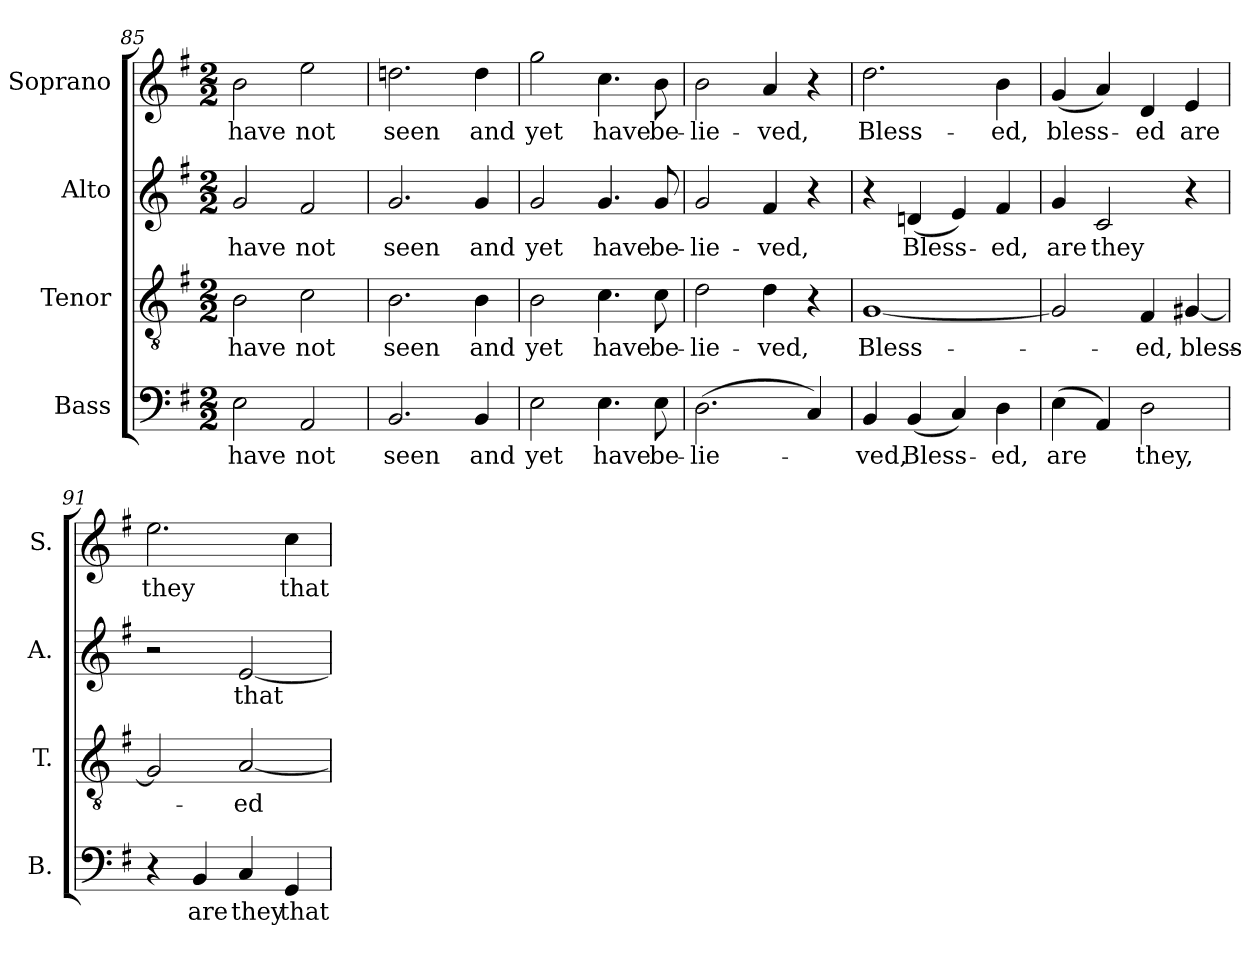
**kern	**text	**kern	**text	**kern	**text	**kern	**text
*part4	*part4	*part3	*part3	*part2	*part2	*part1	*part1
*staff4	*staff4	*staff3	*staff3	*staff2	*staff2	*staff1	*staff1
*I"Bass	*	*I"Tenor	*	*I"Alto	*	*I"Soprano	*
*I'B.	*	*I'T.	*	*I'A.	*	*I'S.	*
*clefF4	*	*clefGv2	*	*clefG2	*	*clefG2	*
*	*	*ITrd7c12	*	*	*	*	*
*k[f#]	*	*k[f#]	*	*k[f#]	*	*k[f#]	*
*G:	*	*G:	*	*G:	*	*G:	*
*M2/2	*	*M2/2	*	*M2/2	*	*M2/2	*
=85	=85	=85	=85	=85	=85	=85	=85
!	!LO:LY:b:color=#000000	!	!	!	!	!	!
!	!	!	!LO:LY:b:color=#000000	!	!	!	!
!	!	!	!	!	!LO:LY:b:color=#000000	!	!
!	!	!	!	!	!	!	!LO:LY:b:color=#000000
2Ei\	have	2BBi\	have	2gi/	have	2bi\	have
!	!LO:LY:b:color=#000000	!	!	!	!	!	!
!	!	!	!LO:LY:b:color=#000000	!	!	!	!
!	!	!	!	!	!LO:LY:b:color=#000000	!	!
!	!	!	!	!	!	!	!LO:LY:b:color=#000000
2AAi/	not	2Ci\	not	2f#i/	not	2eei\	not
=86	=86	=86	=86	=86	=86	=86	=86
!	!LO:LY:b:color=#000000	!	!	!	!	!	!
!	!	!	!LO:LY:b:color=#000000	!	!	!	!
!	!	!	!	!	!LO:LY:b:color=#000000	!	!
!	!	!	!	!	!	!	!LO:LY:b:color=#000000
2.BBi/	seen	2.BBi\	seen	2.gi/	seen	2.ddni\	seen
!	!LO:LY:b:color=#000000	!	!	!	!	!	!
!	!	!	!LO:LY:b:color=#000000	!	!	!	!
!	!	!	!	!	!LO:LY:b:color=#000000	!	!
!	!	!	!	!	!	!	!LO:LY:b:color=#000000
4BBi/	and	4BBi\	and	4gi/	and	4ddi\	and
!!LO:PB:g=z
=87	=87	=87	=87	=87	=87	=87	=87
!	!LO:LY:b:color=#000000	!	!	!	!	!	!
!	!	!	!LO:LY:b:color=#000000	!	!	!	!
!	!	!	!	!	!LO:LY:b:color=#000000	!	!
!	!	!	!	!	!	!	!LO:LY:b:color=#000000
2Ei\	yet	2BBi\	yet	2gi/	yet	2ggi\	yet
!	!LO:LY:b:color=#000000	!	!	!	!	!	!
!	!	!	!LO:LY:b:color=#000000	!	!	!	!
!	!	!	!	!	!LO:LY:b:color=#000000	!	!
!	!	!	!	!	!	!	!LO:LY:b:color=#000000
4.Ei\	have	4.Ci\	have	4.gi/	have	4.cci\	have
!	!LO:LY:b:color=#000000	!	!	!	!	!	!
!	!	!	!LO:LY:b:color=#000000	!	!	!	!
!	!	!	!	!	!LO:LY:b:color=#000000	!	!
!	!	!	!	!	!	!	!LO:LY:b:color=#000000
8Ei\	be-	8Ci\	be-	8gi/	be-	8bi\	be-
=88	=88	=88	=88	=88	=88	=88	=88
!	!LO:LY:b:color=#000000	!	!	!	!	!	!
!	!	!	!LO:LY:b:color=#000000	!	!	!	!
!	!	!	!	!	!LO:LY:b:color=#000000	!	!
!	!	!	!	!	!	!	!LO:LY:b:color=#000000
(2.Di\	-lie-	2Di\	-lie-	2gi/	-lie-	2bi\	-lie-
!	!	!	!LO:LY:b:color=#000000	!	!	!	!
!	!	!	!	!	!LO:LY:b:color=#000000	!	!
!	!	!	!	!	!	!	!LO:LY:b:color=#000000
.	.	4Di\	-ved,	4f#i/	-ved,	4ai/	-ved,
4Ci/)	.	4r	.	4r	.	4r	.
=89	=89	=89	=89	=89	=89	=89	=89
!	!LO:LY:b:color=#000000	!	!	!	!	!	!
!	!	!	!LO:LY:b:color=#000000	!	!	!	!
!	!	!	!	!	!	!	!LO:LY:b:color=#000000
4BBi/	-ved,	[1GGi	Bless-	4r	.	2.ddi\	Bless-
!	!LO:LY:b:color=#000000	!	!	!	!	!	!
!	!	!	!	!	!LO:LY:b:color=#000000	!	!
(4BBi/	Bless-	.	.	(4dni/	Bless-	.	.
4Ci/)	.	.	.	4ei/)	.	.	.
!	!LO:LY:b:color=#000000	!	!	!	!	!	!
!	!	!	!	!	!LO:LY:b:color=#000000	!	!
!	!	!	!	!	!	!	!LO:LY:b:color=#000000
4Di\	-ed,	.	.	4f#i/	-ed,	4bi\	-ed,
=90	=90	=90	=90	=90	=90	=90	=90
!	!LO:LY:b:color=#000000	!	!	!	!	!	!
!	!	!	!	!	!LO:LY:b:color=#000000	!	!
!	!	!	!	!	!	!	!LO:LY:b:color=#000000
(4Ei\	are	2GGi/]	.	4gi/	are	(4gi/	bless-
!	!	!	!	!	!LO:LY:b:color=#000000	!	!
4AAi/)	.	.	.	2ci/	they	4ai/)	.
!	!LO:LY:b:color=#000000	!	!	!	!	!	!
!	!	!	!LO:LY:b:color=#000000	!	!	!	!
!	!	!	!	!	!	!	!LO:LY:b:color=#000000
2Di\	they,	4FF#i/	-ed,	.	.	4di/	-ed
!	!	!	!LO:LY:b:color=#000000	!	!	!	!
!	!	!	!	!	!	!	!LO:LY:b:color=#000000
.	.	[4GG#Xi/	bless-	4r	.	4ei/	are
=91	=91	=91	=91	=91	=91	=91	=91
!	!	!	!	!	!	!	!LO:LY:b:color=#000000
4r	.	2GG#i/]	.	2r	.	2.eei\	they
!	!LO:LY:b:color=#000000	!	!	!	!	!	!
4BBi/	are	.	.	.	.	.	.
!	!LO:LY:b:color=#000000	!	!	!	!	!	!
!	!	!	!LO:LY:b:color=#000000	!	!	!	!
!	!	!	!	!	!LO:LY:b:color=#000000	!	!
4Ci/	they	[2AAi/	-ed	[2ei/	that	.	.
!	!LO:LY:b:color=#000000	!	!	!	!	!	!
!	!	!	!	!	!	!	!LO:LY:b:color=#000000
4GGi/	that	.	.	.	.	4cci\	that
=	=	=	=	=	=	=	=
*-	*-	*-	*-	*-	*-	*-	*-
